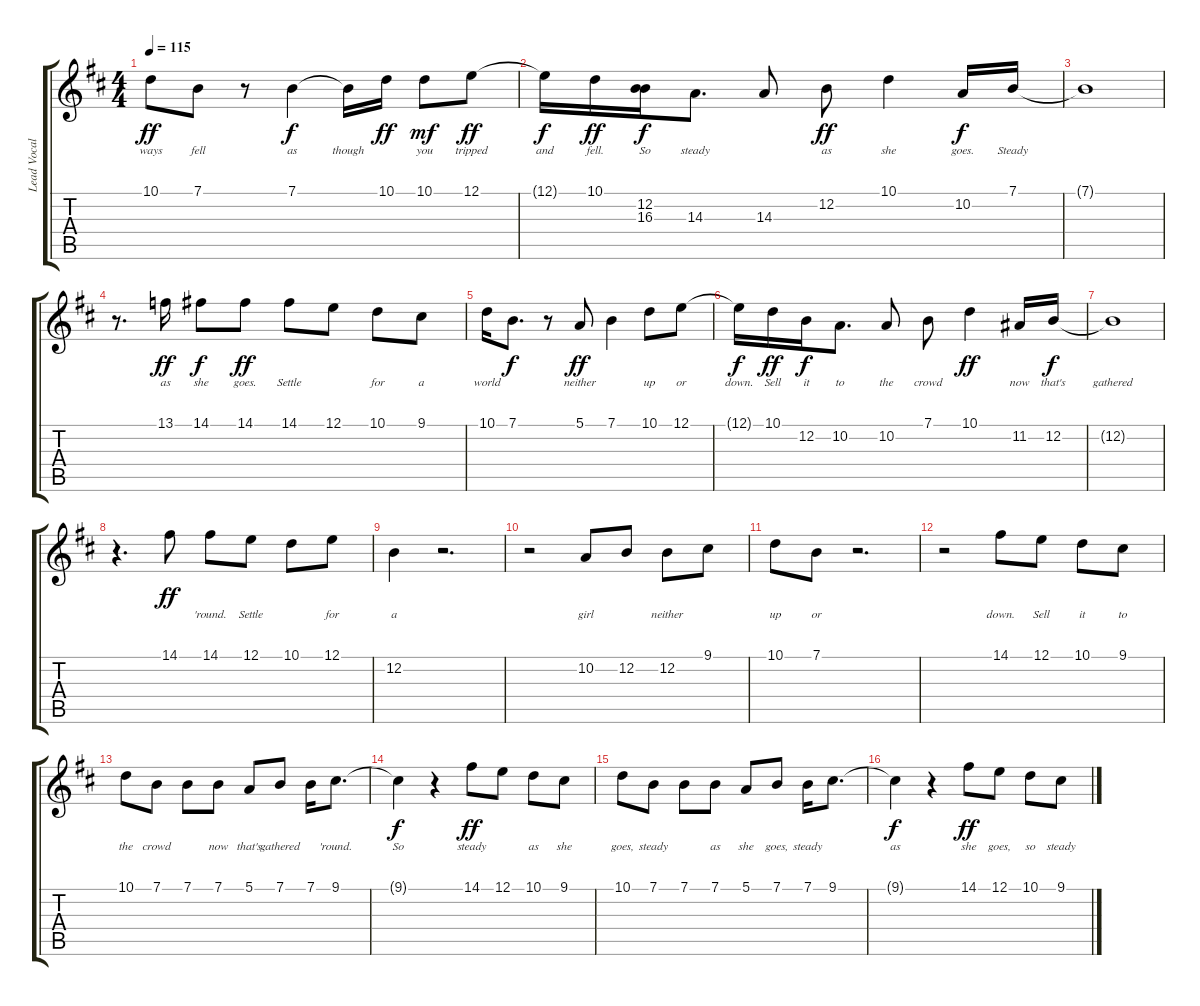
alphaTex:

\track ("Lead Vocal" "Lead Vocal") {instrument englishhorn}
\staff {score tabs}
\tuning (E4 B3 G3 D3 A2 E2) {hide}
\ts (4 4)
\tempo 115
\clef g2
\ks d
10.1.8{lyrics (0 "ways") lyrics (1 "") lyrics (2 "") lyrics (3 "") lyrics (4 "") dy ff} 7.1.8{lyrics (0 "fell") lyrics (1 "") lyrics (2 "") lyrics (3 "") lyrics (4 "")} r.8 7.1.4{lyrics (0 "as") lyrics (1 "") lyrics (2 "") lyrics (3 "") lyrics (4 "") dy f} 7.1{t}.16{lyrics (0 "though") lyrics (1 "") lyrics (2 "") lyrics (3 "") lyrics (4 "")} 10.1.16{lyrics (0 "") lyrics (1 "") lyrics (2 "") lyrics (3 "") lyrics (4 "") dy ff} 10.1.8{lyrics (0 "you") lyrics (1 "") lyrics (2 "") lyrics (3 "") lyrics (4 "") dy mf} 12.1.8{lyrics (0 "tripped") lyrics (1 "") lyrics (2 "") lyrics (3 "") lyrics (4 "") dy ff} |
12.1{t}.16{lyrics (0 "and") lyrics (1 "") lyrics (2 "") lyrics (3 "") lyrics (4 "") dy f} 10.1.16{lyrics (0 "fell.") lyrics (1 "") lyrics (2 "") lyrics (3 "") lyrics (4 "") dy ff} (12.2 16.3).16{lyrics (0 "So") lyrics (1 "") lyrics (2 "") lyrics (3 "") lyrics (4 "") dy f} 14.3.8{d lyrics (0 "steady") lyrics (1 "") lyrics (2 "") lyrics (3 "") lyrics (4 "")} 14.3.8{lyrics (0 "") lyrics (1 "") lyrics (2 "") lyrics (3 "") lyrics (4 "")} 12.2.8{lyrics (0 "as") lyrics (1 "") lyrics (2 "") lyrics (3 "") lyrics (4 "") dy ff} 10.1.4{lyrics (0 "she") lyrics (1 "") lyrics (2 "") lyrics (3 "") lyrics (4 "")} 10.2.16{lyrics (0 "goes.") lyrics (1 "") lyrics (2 "") lyrics (3 "") lyrics (4 "") dy f} 7.1.16{lyrics (0 "Steady") lyrics (1 "") lyrics (2 "") lyrics (3 "") lyrics (4 "")} |
7.1{t}.1{lyrics (0 "") lyrics (1 "") lyrics (2 "") lyrics (3 "") lyrics (4 "")} |
r.8{d} 13.1.16{lyrics (0 "as") lyrics (1 "") lyrics (2 "") lyrics (3 "") lyrics (4 "") dy ff} 14.1.8{lyrics (0 "she") lyrics (1 "") lyrics (2 "") lyrics (3 "") lyrics (4 "") dy f} 14.1.8{lyrics (0 "goes.") lyrics (1 "") lyrics (2 "") lyrics (3 "") lyrics (4 "") dy ff} 14.1.8{lyrics (0 "Settle") lyrics (1 "") lyrics (2 "") lyrics (3 "") lyrics (4 "")} 12.1.8{lyrics (0 "") lyrics (1 "") lyrics (2 "") lyrics (3 "") lyrics (4 "")} 10.1.8{lyrics (0 "for") lyrics (1 "") lyrics (2 "") lyrics (3 "") lyrics (4 "")} 9.1.8{lyrics (0 "a") lyrics (1 "") lyrics (2 "") lyrics (3 "") lyrics (4 "")} |
10.1.16{lyrics (0 "world") lyrics (1 "") lyrics (2 "") lyrics (3 "") lyrics (4 "")} 7.1.8{d lyrics (0 "") lyrics (1 "") lyrics (2 "") lyrics (3 "") lyrics (4 "") dy f} r.8 5.1.8{lyrics (0 "neither") lyrics (1 "") lyrics (2 "") lyrics (3 "") lyrics (4 "") dy ff} 7.1.4{lyrics (0 "") lyrics (1 "") lyrics (2 "") lyrics (3 "") lyrics (4 "")} 10.1.8{lyrics (0 "up") lyrics (1 "") lyrics (2 "") lyrics (3 "") lyrics (4 "")} 12.1.8{lyrics (0 "or") lyrics (1 "") lyrics (2 "") lyrics (3 "") lyrics (4 "")} |
12.1{t}.16{lyrics (0 "down.") lyrics (1 "") lyrics (2 "") lyrics (3 "") lyrics (4 "") dy f} 10.1.16{lyrics (0 "Sell") lyrics (1 "") lyrics (2 "") lyrics (3 "") lyrics (4 "") dy ff} 12.2.16{lyrics (0 "it") lyrics (1 "") lyrics (2 "") lyrics (3 "") lyrics (4 "") dy f} 10.2.8{d lyrics (0 "to") lyrics (1 "") lyrics (2 "") lyrics (3 "") lyrics (4 "")} 10.2.8{lyrics (0 "the") lyrics (1 "") lyrics (2 "") lyrics (3 "") lyrics (4 "")} 7.1.8{lyrics (0 "crowd") lyrics (1 "") lyrics (2 "") lyrics (3 "") lyrics (4 "")} 10.1.4{lyrics (0 "") lyrics (1 "") lyrics (2 "") lyrics (3 "") lyrics (4 "") dy ff} 11.2.16{lyrics (0 "now") lyrics (1 "") lyrics (2 "") lyrics (3 "") lyrics (4 "")} 12.2.16{lyrics (0 "that's") lyrics (1 "") lyrics (2 "") lyrics (3 "") lyrics (4 "") dy f} |
12.2{t}.1{lyrics (0 "gathered") lyrics (1 "") lyrics (2 "") lyrics (3 "") lyrics (4 "")} |
r.4{d} 14.1.8{lyrics (0 "") lyrics (1 "") lyrics (2 "") lyrics (3 "") lyrics (4 "") dy ff} 14.1.8{lyrics (0 "'round.") lyrics (1 "") lyrics (2 "") lyrics (3 "") lyrics (4 "")} 12.1.8{lyrics (0 "Settle") lyrics (1 "") lyrics (2 "") lyrics (3 "") lyrics (4 "")} 10.1.8{lyrics (0 "") lyrics (1 "") lyrics (2 "") lyrics (3 "") lyrics (4 "")} 12.1.8{lyrics (0 "for") lyrics (1 "") lyrics (2 "") lyrics (3 "") lyrics (4 "")} |
12.2.4{lyrics (0 "a") lyrics (1 "") lyrics (2 "") lyrics (3 "") lyrics (4 "")} r.2{d} |
r.2 10.2.8{lyrics (0 "girl") lyrics (1 "") lyrics (2 "") lyrics (3 "") lyrics (4 "")} 12.2.8{lyrics (0 "") lyrics (1 "") lyrics (2 "") lyrics (3 "") lyrics (4 "")} 12.2.8{lyrics (0 "neither") lyrics (1 "") lyrics (2 "") lyrics (3 "") lyrics (4 "")} 9.1.8{lyrics (0 "") lyrics (1 "") lyrics (2 "") lyrics (3 "") lyrics (4 "")} |
10.1.8{lyrics (0 "up") lyrics (1 "") lyrics (2 "") lyrics (3 "") lyrics (4 "")} 7.1.8{lyrics (0 "or") lyrics (1 "") lyrics (2 "") lyrics (3 "") lyrics (4 "")} r.2{d} |
r.2 14.1.8{lyrics (0 "down.") lyrics (1 "") lyrics (2 "") lyrics (3 "") lyrics (4 "")} 12.1.8{lyrics (0 "Sell") lyrics (1 "") lyrics (2 "") lyrics (3 "") lyrics (4 "")} 10.1.8{lyrics (0 "it") lyrics (1 "") lyrics (2 "") lyrics (3 "") lyrics (4 "")} 9.1.8{lyrics (0 "to") lyrics (1 "") lyrics (2 "") lyrics (3 "") lyrics (4 "")} |
10.1.8{lyrics (0 "the") lyrics (1 "") lyrics (2 "") lyrics (3 "") lyrics (4 "")} 7.1.8{lyrics (0 "crowd") lyrics (1 "") lyrics (2 "") lyrics (3 "") lyrics (4 "")} 7.1.8{lyrics (0 "") lyrics (1 "") lyrics (2 "") lyrics (3 "") lyrics (4 "")} 7.1.8{lyrics (0 "now") lyrics (1 "") lyrics (2 "") lyrics (3 "") lyrics (4 "")} 5.1.8{lyrics (0 "that's") lyrics (1 "") lyrics (2 "") lyrics (3 "") lyrics (4 "")} 7.1.8{lyrics (0 "gathered") lyrics (1 "") lyrics (2 "") lyrics (3 "") lyrics (4 "")} 7.1.16{lyrics (0 "") lyrics (1 "") lyrics (2 "") lyrics (3 "") lyrics (4 "")} 9.1.8{d lyrics (0 "'round.") lyrics (1 "") lyrics (2 "") lyrics (3 "") lyrics (4 "")} |
9.1{t}.4{lyrics (0 "So") lyrics (1 "") lyrics (2 "") lyrics (3 "") lyrics (4 "") dy f} r.4 14.1.8{lyrics (0 "steady") lyrics (1 "") lyrics (2 "") lyrics (3 "") lyrics (4 "") dy ff} 12.1.8{lyrics (0 "") lyrics (1 "") lyrics (2 "") lyrics (3 "") lyrics (4 "")} 10.1.8{lyrics (0 "as") lyrics (1 "") lyrics (2 "") lyrics (3 "") lyrics (4 "")} 9.1.8{lyrics (0 "she") lyrics (1 "") lyrics (2 "") lyrics (3 "") lyrics (4 "")} |
10.1.8{lyrics (0 "goes,") lyrics (1 "") lyrics (2 "") lyrics (3 "") lyrics (4 "")} 7.1.8{lyrics (0 "steady") lyrics (1 "") lyrics (2 "") lyrics (3 "") lyrics (4 "")} 7.1.8{lyrics (0 "") lyrics (1 "") lyrics (2 "") lyrics (3 "") lyrics (4 "")} 7.1.8{lyrics (0 "as") lyrics (1 "") lyrics (2 "") lyrics (3 "") lyrics (4 "")} 5.1.8{lyrics (0 "she") lyrics (1 "") lyrics (2 "") lyrics (3 "") lyrics (4 "")} 7.1.8{lyrics (0 "goes,") lyrics (1 "") lyrics (2 "") lyrics (3 "") lyrics (4 "")} 7.1.16{lyrics (0 "steady") lyrics (1 "") lyrics (2 "") lyrics (3 "") lyrics (4 "")} 9.1.8{d lyrics (0 "") lyrics (1 "") lyrics (2 "") lyrics (3 "") lyrics (4 "")} |
9.1{t}.4{lyrics (0 "as") lyrics (1 "") lyrics (2 "") lyrics (3 "") lyrics (4 "") dy f} r.4 14.1.8{lyrics (0 "she") lyrics (1 "") lyrics (2 "") lyrics (3 "") lyrics (4 "") dy ff} 12.1.8{lyrics (0 "goes,") lyrics (1 "") lyrics (2 "") lyrics (3 "") lyrics (4 "")} 10.1.8{lyrics (0 "so") lyrics (1 "") lyrics (2 "") lyrics (3 "") lyrics (4 "")} 9.1.8{lyrics (0 "steady") lyrics (1 "") lyrics (2 "") lyrics (3 "") lyrics (4 "")}
